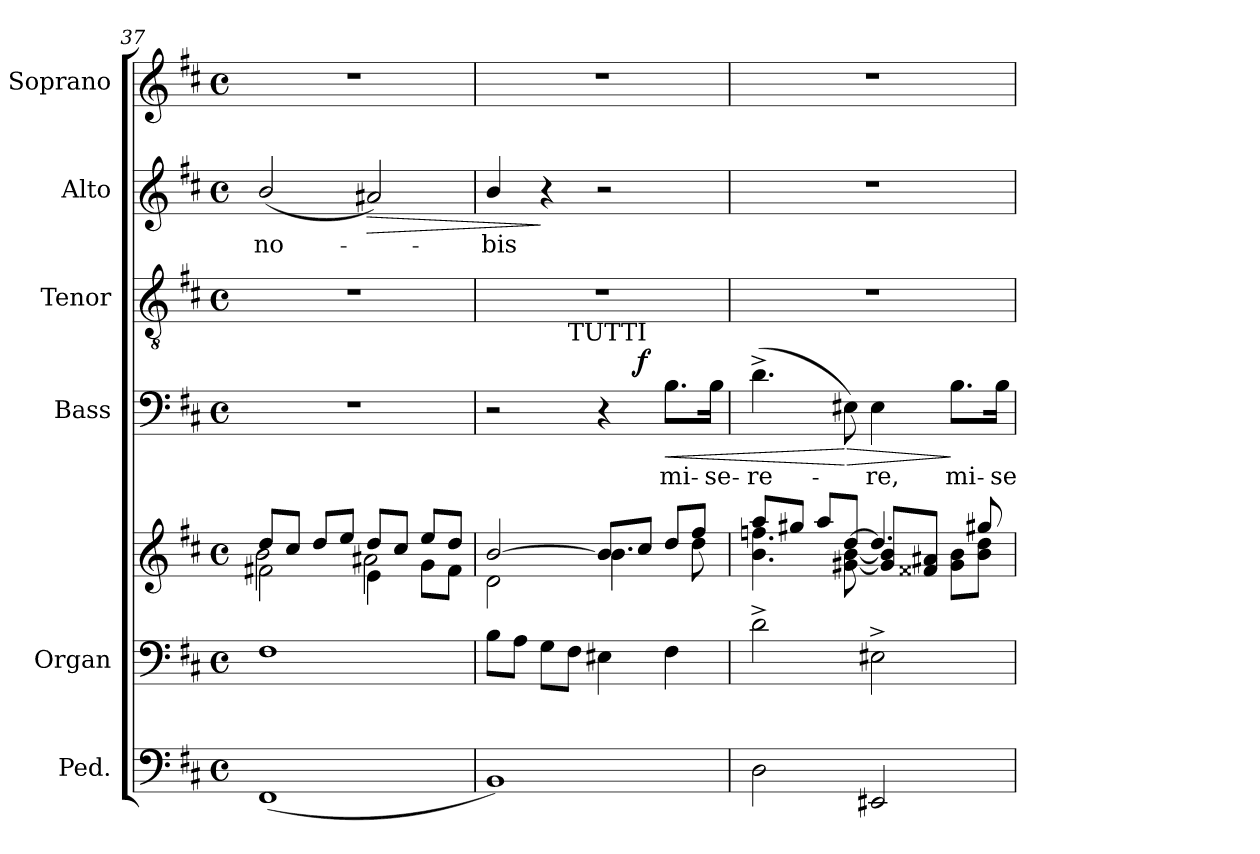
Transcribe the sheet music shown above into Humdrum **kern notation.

**kern	**kern	**kern	**kern	**text	**dynam	**kern	**kern	**text	**dynam	**kern
*part6	*part5	*part5	*part4	*part4	*part4	*part3	*part2	*part2	*part2	*part1
*staff7	*staff6	*staff5	*staff4	*staff4	*staff4	*staff3	*staff2	*staff2	*staff2	*staff1
*I"Ped.	*I"Organ	*	*I"Bass	*	*	*I"Tenor	*I"Alto	*	*	*I"Soprano
*	*I'Org.	*	*I'B.	*	*	*I'T.	*I'A.	*	*	*I'S.
!!LO:LB:g=z
*clefF4	*clefF4	*clefG2	*clefF4	*	*	*clefGv2	*clefG2	*	*	*clefG2
*	*	*	*	*	*	*ITrd7c12	*	*	*	*
*k[f#c#]	*k[f#c#]	*k[f#c#]	*k[f#c#]	*	*	*k[f#c#]	*k[f#c#]	*	*	*k[f#c#]
*D:	*D:	*D:	*D:	*	*	*D:	*D:	*	*	*D:
*M4/4	*M4/4	*M4/4	*M4/4	*	*	*M4/4	*M4/4	*	*	*M4/4
*met(c)	*met(c)	*met(c)	*met(c)	*	*	*met(c)	*met(c)	*	*	*met(c)
=37	=37	=37	=37	=37	=37	=37	=37	=37	=37	=37
*	*	*^	*	*	*	*	*	*	*	*
*	*	*	*^	*	*	*	*	*	*	*	*
!	!	!	!	!	!	!	!	!	!	!LO:LY:b:color=#000000	!	!
(1FF#i	1F#i	8ddi/L	2f#Xi\	2bi\	1r	.	.	1r	(2bi/	no-	.	1r
.	.	8cc#i/J	.	.	.	.	.	.	.	.	.	.
.	.	8ddi/L	.	.	.	.	.	.	.	.	.	.
.	.	8eei/J	.	.	.	.	.	.	.	.	.	.
!	!	!	!	!	!	!	!	!	!	!	!LO:HP:b	!
.	.	8ddi/L	4ei\	2a#Xi\	.	.	.	.	2a#Xi/)	.	>	.
.	.	8cc#i/J	.	.	.	.	.	.	.	.	.	.
.	.	8eei/L	8gi\L	.	.	.	.	.	.	.	.	.
.	.	8ddi/J	8f#i\J	.	.	.	.	.	.	.	.	.
*	*	*	*v	*v	*	*	*	*	*	*	*	*
=38	=38	=38	=38	=38	=38	=38	=38	=38	=38	=38	=38
!	!	!	!	!	!	!	!	!	!LO:LY:b:color=#000000	!	!
*	*	*	*	*^	*	*	*	*	*	*	*
*	*	*	*	*	*^	*	*	*	*	*	*	*
1BBi)	8Bi\L	[2bi/	2di\	2r	2ryy	4.ryy	.	.	1r	4bi/	-bis	.	1r
.	8Ai\J	.	.	.	.	.	.	.	.	.	.	.	.
.	8Gi\L	.	.	.	.	.	.	.	.	4r	.	]	.
!	!	!	!	!	!	!LO:TX:a:t=TUTTI	!	!	!	!	!	!	!
.	8F#i\J	.	.	.	.	2ryy	.	.	.	.	.	.	.
.	4E#Xi\	8bi/L]	4.bi\	4r	8ryy	.	.	.	.	2r	.	.	.
.	.	8cc#i/J	.	.	4.ryy	.	.	f	.	.	.	.	.
!	!	!	!	!	!	!	!LO:LY:b:color=#000000	!LO:HP:b	!	!	!	!	!
.	4F#i\	8ddi/L	.	8.Bi\L	.	.	mi-	<	.	.	.	.	.
.	.	8ff#i/J	8ddi\	.	.	8ryy	.	.	.	.	.	.	.
!	!	!	!	!	!	!	!LO:LY:b:color=#000000	!	!	!	!	!	!
.	.	.	.	16Bi\Jk	.	.	-se-	.	.	.	.	.	.
*	*	*	*	*v	*v	*v	*	*	*	*	*	*	*
=39	=39	=39	=39	=39	=39	=39	=39	=39	=39	=39	=39
*	*	*	*	*^	*	*	*	*	*	*	*
*	*	*	*	*	*^	*	*	*	*	*	*	*
!	!	!	!	!	!	!	!LO:LY:b:color=#000000	!	!	!	!	!	!
*	*	*	*	*v	*v	*v	*	*	*	*	*	*	*
2Di\	2d^i\	8aai/L	4.bi\ 4.ffni	(4.d^i\	-re-	.	1r	1r	.	.	1r
.	.	8gg#Xi/J	.	.	.	.	.	.	.	.	.
.	.	8aai/L	.	.	.	.	.	.	.	.	.
!	!	!	!	!	!	!LO:HP:n=1:b	!	!	!	!	!
.	.	[8ddi/J	[8g#Xi\ [8bi	8E#Xi\)	.	[ >	.	.	.	.	.
!	!	!	!	!	!LO:LY:b:color=#000000	!	!	!	!	!	!
2EE#Xi/	2E#X^i\	4.ddi/]	8g#i]/ 8bi]/L	4E#i\	-re,	.	.	.	.	.	.
.	.	.	8f##Xi/ 8a#Xi/J	.	.	.	.	.	.	.	.
!	!	!	!	!	!LO:LY:b:color=#000000	!	!	!	!	!	!
.	.	.	8g#i\ 8bi\L)	8.Bi\L	mi-	]	.	.	.	.	.
.	.	(8gg#Xi/	8bi\ 8ddi\J	.	.	.	.	.	.	.	.
!	!	!	!	!	!LO:LY:b:color=#000000	!	!	!	!	!	!
.	.	.	.	16Bi\Jk	-se-	.	.	.	.	.	.
*	*	*v	*v	*	*	*	*	*	*	*	*
=	=	=	=	=	=	=	=	=	=	=
*-	*-	*-	*-	*-	*-	*-	*-	*-	*-	*-
